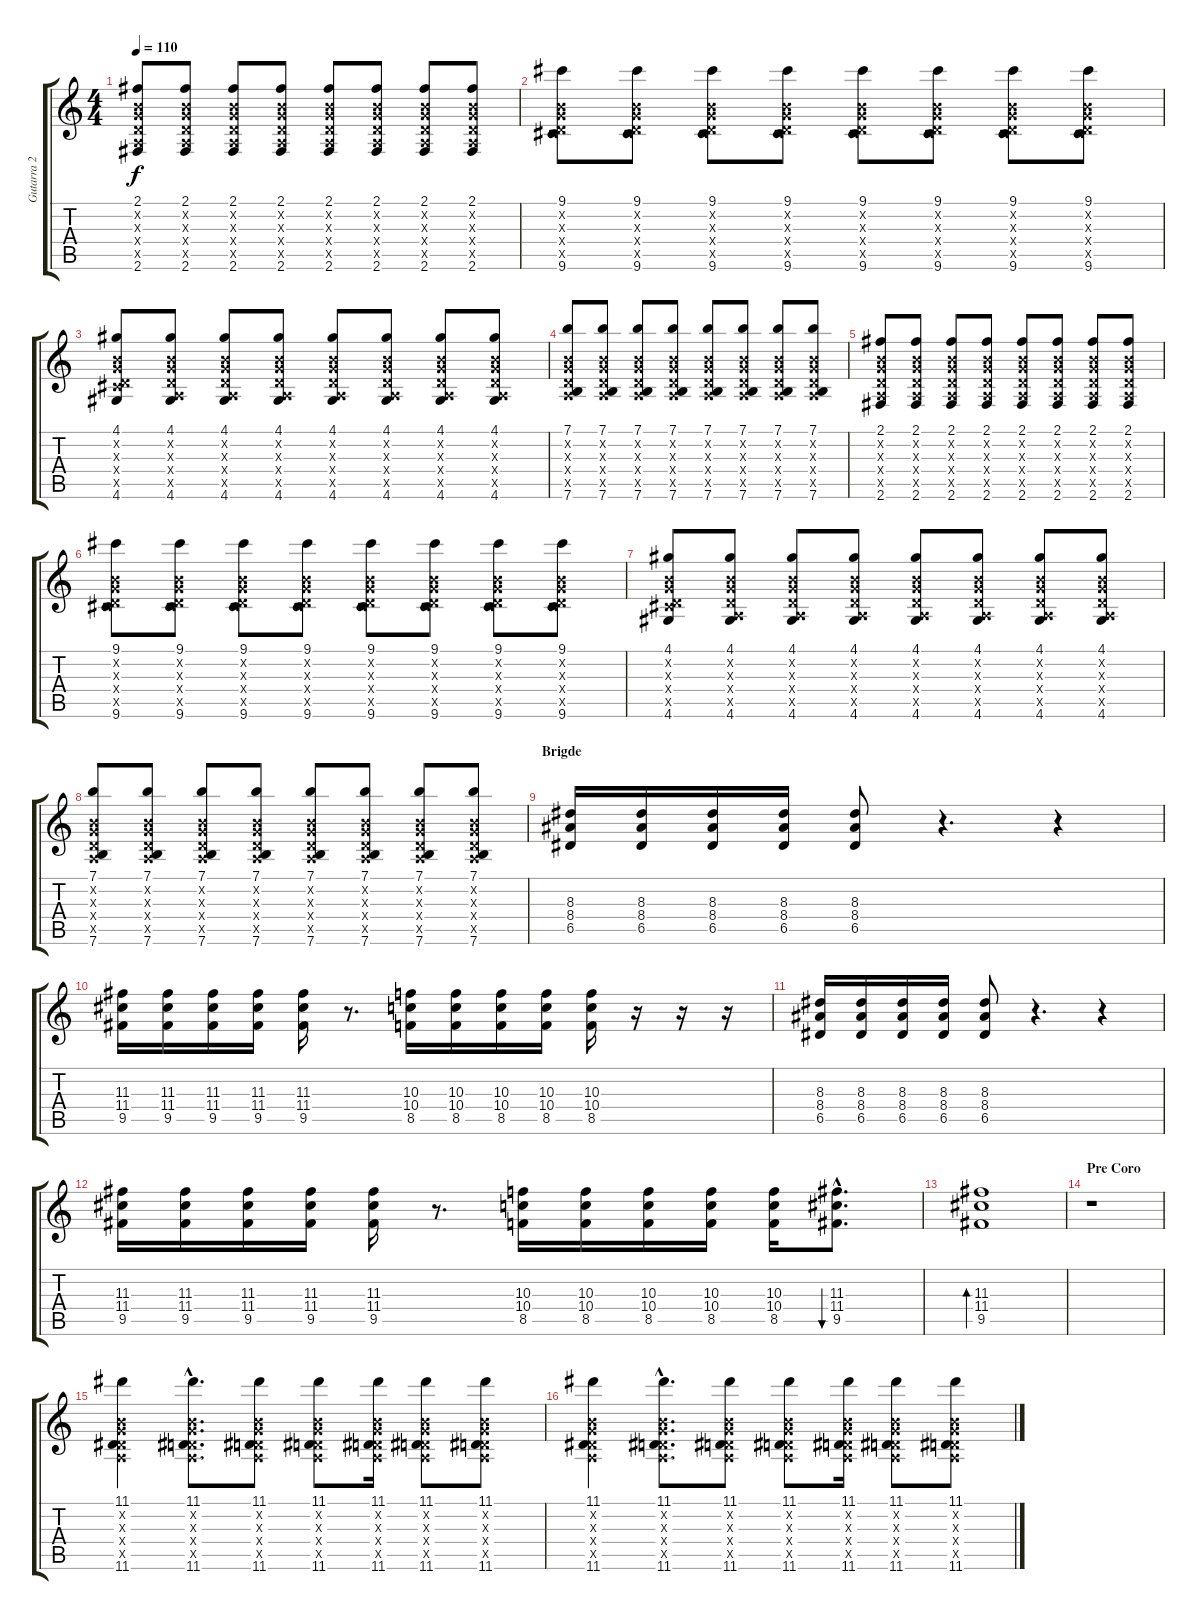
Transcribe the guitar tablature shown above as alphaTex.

\track ("Gutarra 2" "Gutarra 2") {instrument electricguitarmuted}
\staff {score tabs}
\tuning (E4 B3 G3 D3 A2 E2) {hide}
\ts (4 4)
\tempo 110
\clef g2
\ks c
(2.1 0.2{x} 0.3{x} 0.4{x} 0.5{x} 2.6).8{dy f} (2.1 0.2{x} 0.3{x} 0.4{x} 0.5{x} 2.6).8 (2.1 0.2{x} 0.3{x} 0.4{x} 0.5{x} 2.6).8 (2.1 0.2{x} 0.3{x} 0.4{x} 0.5{x} 2.6).8 (2.1 0.2{x} 0.3{x} 0.4{x} 0.5{x} 2.6).8 (2.1 0.2{x} 0.3{x} 0.4{x} 0.5{x} 2.6).8 (2.1 0.2{x} 0.3{x} 0.4{x} 0.5{x} 2.6).8 (2.1 0.2{x} 0.3{x} 0.4{x} 0.5{x} 2.6).8 |
(9.1 0.2{x} 0.3{x} 0.4{x} 4.5{x} 9.6).8 (9.1 0.2{x} 0.3{x} 0.4{x} 4.5{x} 9.6).8 (9.1 0.2{x} 0.3{x} 0.4{x} 4.5{x} 9.6).8 (9.1 0.2{x} 0.3{x} 0.4{x} 4.5{x} 9.6).8 (9.1 0.2{x} 0.3{x} 0.4{x} 4.5{x} 9.6).8 (9.1 0.2{x} 0.3{x} 0.4{x} 4.5{x} 9.6).8 (9.1 0.2{x} 0.3{x} 0.4{x} 4.5{x} 9.6).8 (9.1 0.2{x} 0.3{x} 0.4{x} 4.5{x} 9.6).8 |
(4.1 0.2{x} 0.3{x} 0.4{x} 4.5{x} 4.6).8 (4.1 0.2{x} 0.3{x} 0.4{x} 0.5{x} 4.6).8 (4.1 0.2{x} 0.3{x} 0.4{x} 0.5{x} 4.6).8 (4.1 0.2{x} 0.3{x} 0.4{x} 0.5{x} 4.6).8 (4.1 0.2{x} 0.3{x} 0.4{x} 0.5{x} 4.6).8 (4.1 0.2{x} 0.3{x} 0.4{x} 0.5{x} 4.6).8 (4.1 0.2{x} 0.3{x} 0.4{x} 0.5{x} 4.6).8 (4.1 0.2{x} 0.3{x} 0.4{x} 0.5{x} 4.6).8 |
(7.1 0.2{x} 0.3{x} 0.4{x} 0.5{x} 7.6).8 (7.1 0.2{x} 0.3{x} 0.4{x} 0.5{x} 7.6).8 (7.1 0.2{x} 0.3{x} 0.4{x} 0.5{x} 7.6).8 (7.1 0.2{x} 0.3{x} 0.4{x} 0.5{x} 7.6).8 (7.1 0.2{x} 0.3{x} 0.4{x} 0.5{x} 7.6).8 (7.1 0.2{x} 0.3{x} 0.4{x} 0.5{x} 7.6).8 (7.1 0.2{x} 0.3{x} 0.4{x} 0.5{x} 7.6).8 (7.1 0.2{x} 0.3{x} 0.4{x} 0.5{x} 7.6).8 |
(2.1 0.2{x} 0.3{x} 0.4{x} 0.5{x} 2.6).8 (2.1 0.2{x} 0.3{x} 0.4{x} 0.5{x} 2.6).8 (2.1 0.2{x} 0.3{x} 0.4{x} 0.5{x} 2.6).8 (2.1 0.2{x} 0.3{x} 0.4{x} 0.5{x} 2.6).8 (2.1 0.2{x} 0.3{x} 0.4{x} 0.5{x} 2.6).8 (2.1 0.2{x} 0.3{x} 0.4{x} 0.5{x} 2.6).8 (2.1 0.2{x} 0.3{x} 0.4{x} 0.5{x} 2.6).8 (2.1 0.2{x} 0.3{x} 0.4{x} 0.5{x} 2.6).8 |
(9.1 0.2{x} 0.3{x} 0.4{x} 4.5{x} 9.6).8 (9.1 0.2{x} 0.3{x} 0.4{x} 4.5{x} 9.6).8 (9.1 0.2{x} 0.3{x} 0.4{x} 4.5{x} 9.6).8 (9.1 0.2{x} 0.3{x} 0.4{x} 4.5{x} 9.6).8 (9.1 0.2{x} 0.3{x} 0.4{x} 4.5{x} 9.6).8 (9.1 0.2{x} 0.3{x} 0.4{x} 4.5{x} 9.6).8 (9.1 0.2{x} 0.3{x} 0.4{x} 4.5{x} 9.6).8 (9.1 0.2{x} 0.3{x} 0.4{x} 4.5{x} 9.6).8 |
(4.1 0.2{x} 0.3{x} 0.4{x} 4.5{x} 4.6).8 (4.1 0.2{x} 0.3{x} 0.4{x} 0.5{x} 4.6).8 (4.1 0.2{x} 0.3{x} 0.4{x} 0.5{x} 4.6).8 (4.1 0.2{x} 0.3{x} 0.4{x} 0.5{x} 4.6).8 (4.1 0.2{x} 0.3{x} 0.4{x} 0.5{x} 4.6).8 (4.1 0.2{x} 0.3{x} 0.4{x} 0.5{x} 4.6).8 (4.1 0.2{x} 0.3{x} 0.4{x} 0.5{x} 4.6).8 (4.1 0.2{x} 0.3{x} 0.4{x} 0.5{x} 4.6).8 |
(7.1 0.2{x} 0.3{x} 0.4{x} 0.5{x} 7.6).8 (7.1 0.2{x} 0.3{x} 0.4{x} 0.5{x} 7.6).8 (7.1 0.2{x} 0.3{x} 0.4{x} 0.5{x} 7.6).8 (7.1 0.2{x} 0.3{x} 0.4{x} 0.5{x} 7.6).8 (7.1 0.2{x} 0.3{x} 0.4{x} 0.5{x} 7.6).8 (7.1 0.2{x} 0.3{x} 0.4{x} 0.5{x} 7.6).8 (7.1 0.2{x} 0.3{x} 0.4{x} 0.5{x} 7.6).8 (7.1 0.2{x} 0.3{x} 0.4{x} 0.5{x} 7.6).8 |
\section ("" "Brigde")
(8.3 8.4 6.5).16 (8.3 8.4 6.5).16 (8.3 8.4 6.5).16 (8.3 8.4 6.5).16 (8.3 8.4 6.5).8 r.4{d} r.4 |
(11.3 11.4 9.5).16 (11.3 11.4 9.5).16 (11.3 11.4 9.5).16 (11.3 11.4 9.5).16 (11.3 11.4 9.5).16 r.8{d} (10.3 10.4 8.5).16 (10.3 10.4 8.5).16 (10.3 10.4 8.5).16 (10.3 10.4 8.5).16 (10.3 10.4 8.5).16 r.16 r.16 r.16 |
(8.3 8.4 6.5).16 (8.3 8.4 6.5).16 (8.3 8.4 6.5).16 (8.3 8.4 6.5).16 (8.3 8.4 6.5).8 r.4{d} r.4 |
(11.3 11.4 9.5).16 (11.3 11.4 9.5).16 (11.3 11.4 9.5).16 (11.3 11.4 9.5).16 (11.3 11.4 9.5).16 r.8{d} (10.3 10.4 8.5).16 (10.3 10.4 8.5).16 (10.3 10.4 8.5).16 (10.3 10.4 8.5).16 (10.3 10.4 8.5).16 (11.3{hac} 11.4{hac} 9.5{hac}).8{d bu 480} |
(11.3 11.4 9.5).1{bd 240} |
\section ("" "Pre Coro")
r.1 |
(11.1 0.2{x} 0.3{x} 0.4{x} 0.5{x} 11.6).4 (11.1{hac} 0.2{hac x} 0.3{hac x} 0.4{hac x} 0.5{hac x} 11.6{hac}).8{d} (11.1 0.2{x} 0.3{x} 0.4{x} 0.5{x} 11.6).8 (11.1 0.2{x} 0.3{x} 0.4{x} 0.5{x} 11.6).8 (11.1 0.2{x} 0.3{x} 0.4{x} 0.5{x} 11.6).16 (11.1 0.2{x} 0.3{x} 0.4{x} 0.5{x} 11.6).8 (11.1 0.2{x} 0.3{x} 0.4{x} 0.5{x} 11.6).8 |
(11.1 0.2{x} 0.3{x} 0.4{x} 0.5{x} 11.6).4 (11.1{hac} 0.2{hac x} 0.3{hac x} 0.4{hac x} 0.5{hac x} 11.6{hac}).8{d} (11.1 0.2{x} 0.3{x} 0.4{x} 0.5{x} 11.6).8 (11.1 0.2{x} 0.3{x} 0.4{x} 0.5{x} 11.6).8 (11.1 0.2{x} 0.3{x} 0.4{x} 0.5{x} 11.6).16 (11.1 0.2{x} 0.3{x} 0.4{x} 0.5{x} 11.6).8 (11.1 0.2{x} 0.3{x} 0.4{x} 0.5{x} 11.6).8
